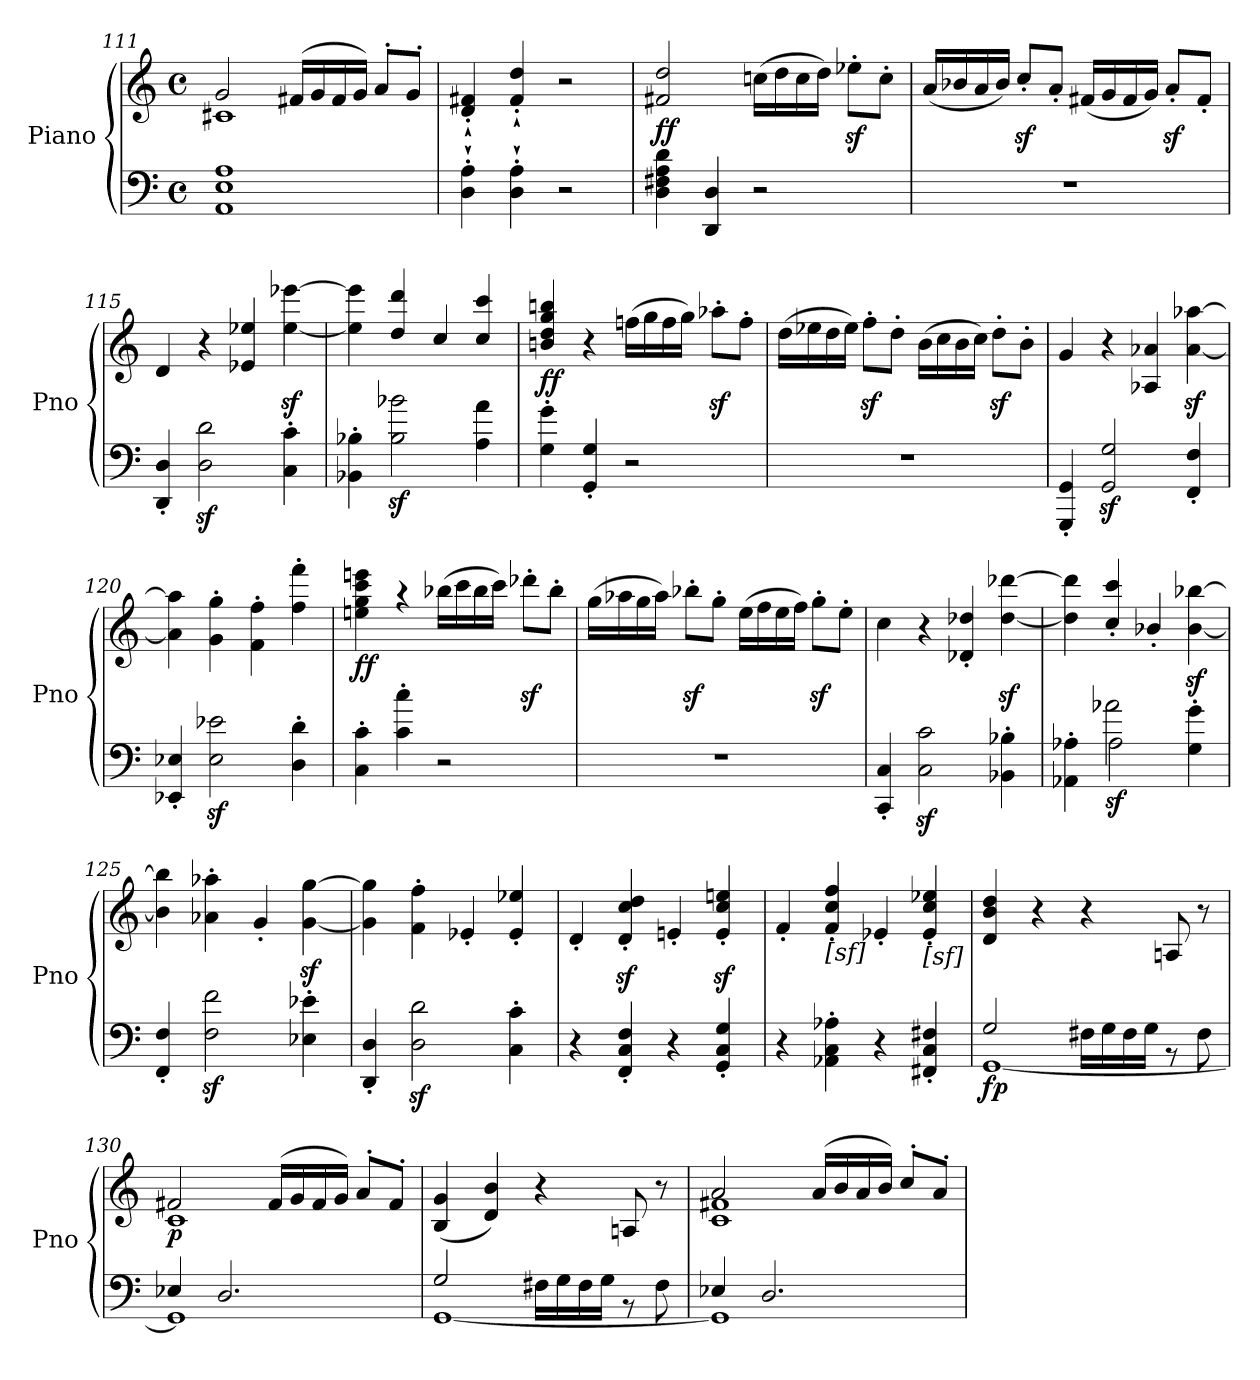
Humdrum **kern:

**kern	**kern	**dynam
*part1	*part1	*part1
*staff2	*staff1	*staff1/2
*I"Piano	*	*
*I'Pno	*	*
*clefF4	*clefG2	*
*k[]	*k[]	*
*M4/4	*M4/4	*
*met(c)	*met(c)	*
=111	=111	=111
*	*^	*
1AA 1E 1A	2g/	1c#X	.
.	(>16f#X/LL	.	.
.	16g/	.	.
.	16f#/	.	.
.	16g/JJ)	.	.
.	8a'/L	.	.
.	8g'/J	.	.
*	*v	*v	*
=112	=112	=112
4D\'` 4A\'`	4d/'` 4f#X/'`	.
4D\'` 4A\'`	4f#/'` 4dd/'`	.
2r	2r	.
=113	=113	=113
!	!	!LO:DY:b
4D\ 4F#X\ 4A\ 4d\	2f#X/ 2dd/	ff
4DD/ 4D/	.	.
2r	(>16ccn\LL	.
.	16dd\	.
.	16cc\	.
.	16dd\JJ)	.
.	8ee-Xz<'\L	.
.	8cc'\J	.
=114	=114	=114
1r	(<16a/LL	.
.	16b-X/	.
.	16a/	.
.	16b-/JJ)	.
.	8ccz<'/L	.
.	8a'/J	.
.	(<16f#X/LL	.
.	16g/	.
.	16f#/	.
.	16g/JJ)	.
.	8az<'/L	.
.	8f#'/J	.
=115	=115	=115
4DD/' 4D/'	4d/	.
2D\z< 2d\z<	4r	.
.	4e-X/ 4ee-X/	.
4C\' 4c\'	[4ee-\z< [4eee-X\z<	.
=116	=116	=116
4BB-X\' 4B-X\'	4ee-\] 4eee-\]	.
2B-\z< 2b-X\z<	4dd/ 4ddd/	.
.	4cc/	.
4A\ 4a\	4cc/ 4ccc/	.
=117	=117	=117
!	!	!LO:DY:b
4G\' 4g\'	4bn/ 4dd/ 4gg/ 4bbn/	ff
4GG/' 4G/'	4r	.
2r	(>16ffn\LL	.
.	16gg\	.
.	16ff\	.
.	16gg\JJ)	.
.	8aa-Xz<'\L	.
.	8ff'\J	.
=118	=118	=118
1r	(>16dd\LL	.
.	16ee-X\	.
.	16dd\	.
.	16ee-\JJ)	.
.	8ffz<'\L	.
.	8dd'\J	.
.	(>16b\LL	.
.	16cc\	.
.	16b\	.
.	16cc\JJ)	.
.	8ddz<'\L	.
.	8b'\J	.
=119	=119	=119
4GGG/' 4GG/'	4g/	.
2GG/z< 2G/z<	4r	.
.	4A-X/ 4a-X/	.
4FF/' 4F/'	[4a-\z< [4aa-X\z<	.
=120	=120	=120
4EE-X/' 4E-X/'	4a-\] 4aa-\]	.
2E-\z< 2e-X\z<	4g\' 4gg\'	.
.	4f\' 4ff\'	.
4D\' 4d\'	4ff\' 4fff\'	.
=121	=121	=121
!	!	!LO:DY:b
4C\' 4c\'	4een\ 4gg\ 4ccc\ 4eeen\	ff
4c\' 4cc\'	4raa	.
2r	(>16bb-X\LL	.
.	16ccc\	.
.	16bb-\	.
.	16ccc\JJ)	.
.	8ddd-Xz<'\L	.
.	8bb-'\J	.
=122	=122	=122
1r	(>16gg\LL	.
.	16aa-X\	.
.	16gg\	.
.	16aa-\JJ)	.
.	8bb-Xz<'\L	.
.	8gg'\J	.
.	(>16ee\LL	.
.	16ff\	.
.	16ee\	.
.	16ff\JJ)	.
.	8ggz<'\L	.
.	8ee'\J	.
=123	=123	=123
4CC/' 4C/'	4cc\	.
2C\z< 2c\z<	4r	.
.	4d-X/' 4dd-X/'	.
4BB-X\' 4B-X\'	[4dd-\z< [4ddd-X\z<	.
=124	=124	=124
*^	*	*
4AA-X\' 4A-X\'	4ryy	4dd-\] 4ddd-\]	.
!	!	!	!LO:DY:b=2
2a-X\	2A-\	4cc/' 4ccc/'	sf
.	.	4b-X'/	.
4G\' 4g\'	4ryy	[4b-\z> [4bb-X\z>	.
*v	*v	*	*
=125	=125	=125
4FF/' 4F/'	4b-\] 4bb-\]	.
2F\z< 2f\z<	4a-X\' 4aa-X\'	.
.	4g'/	.
4E-X\' 4e-X\'	[4g\z> [4gg\z>	.
=126	=126	=126
4DD/' 4D/'	4g\] 4gg\]	.
2D\z< 2d\z<	4f\' 4ff\'	.
.	4e-X'/	.
4C\' 4c\'	4e-/' 4ee-X/'	.
=127	=127	=127
4r	4d'/	.
4FF/' 4C/' 4F/'	4d/z<' 4cc/z<' 4dd/z<'	.
4r	4en'/	.
4GG/' 4C/' 4G/'	4e/z<' 4cc/z<' 4een/z<'	.
=128	=128	=128
4r	4f'/	.
!	!LO:TX:b:t=[sf]	!
4AA-X\' 4C\' 4A-X\'	4f/' 4cc/' 4ff/'	.
4r	4e-X'/	.
!	!LO:TX:b:t=[sf]	!
4FF#X/' 4C/' 4F#X/'	4e-/' 4cc/' 4ee-X/'	.
=129	=129	=129
*^	*	*
!	!	!	!LO:DY:b=2
2G/	[1GG	4d/ 4b/ 4dd/	fp
.	.	4r	.
16F#X\LL	.	4r	.
16G\	.	.	.
16F#\	.	.	.
16G\JJ	.	.	.
8rBB	.	8An/	.
8F#\	.	8r	.
=130	=130	=130	=130
*	*	*^	*
!	!	!	!	!LO:DY:b
4E-X/	1GG]	2f#X/	1c	p
2.D/	.	.	.	.
.	.	(>16f#/LL	.	.
.	.	16g/	.	.
.	.	16f#/	.	.
.	.	16g/JJ)	.	.
.	.	8a'/L	.	.
.	.	8f#'/J	.	.
*	*	*v	*v	*
=131	=131	=131	=131
2G/	[1GG	(<4B/ 4g/	.
.	.	4d/ 4b/)	.
16F#X\LL	.	4r	.
16G\	.	.	.
16F#\	.	.	.
16G\JJ	.	.	.
8rBB	.	8An/	.
8F#\	.	8r	.
=132	=132	=132	=132
*	*	*^	*
4E-X/	1GG]	2a/	1c 1f#X	.
2.D/	.	.	.	.
.	.	(>16a/LL	.	.
.	.	16b/	.	.
.	.	16a/	.	.
.	.	16b/JJ)	.	.
.	.	8cc'/L	.	.
.	.	8a'/J	.	.
*v	*v	*	*	*
*	*v	*v	*
=	=	=
*-	*-	*-
